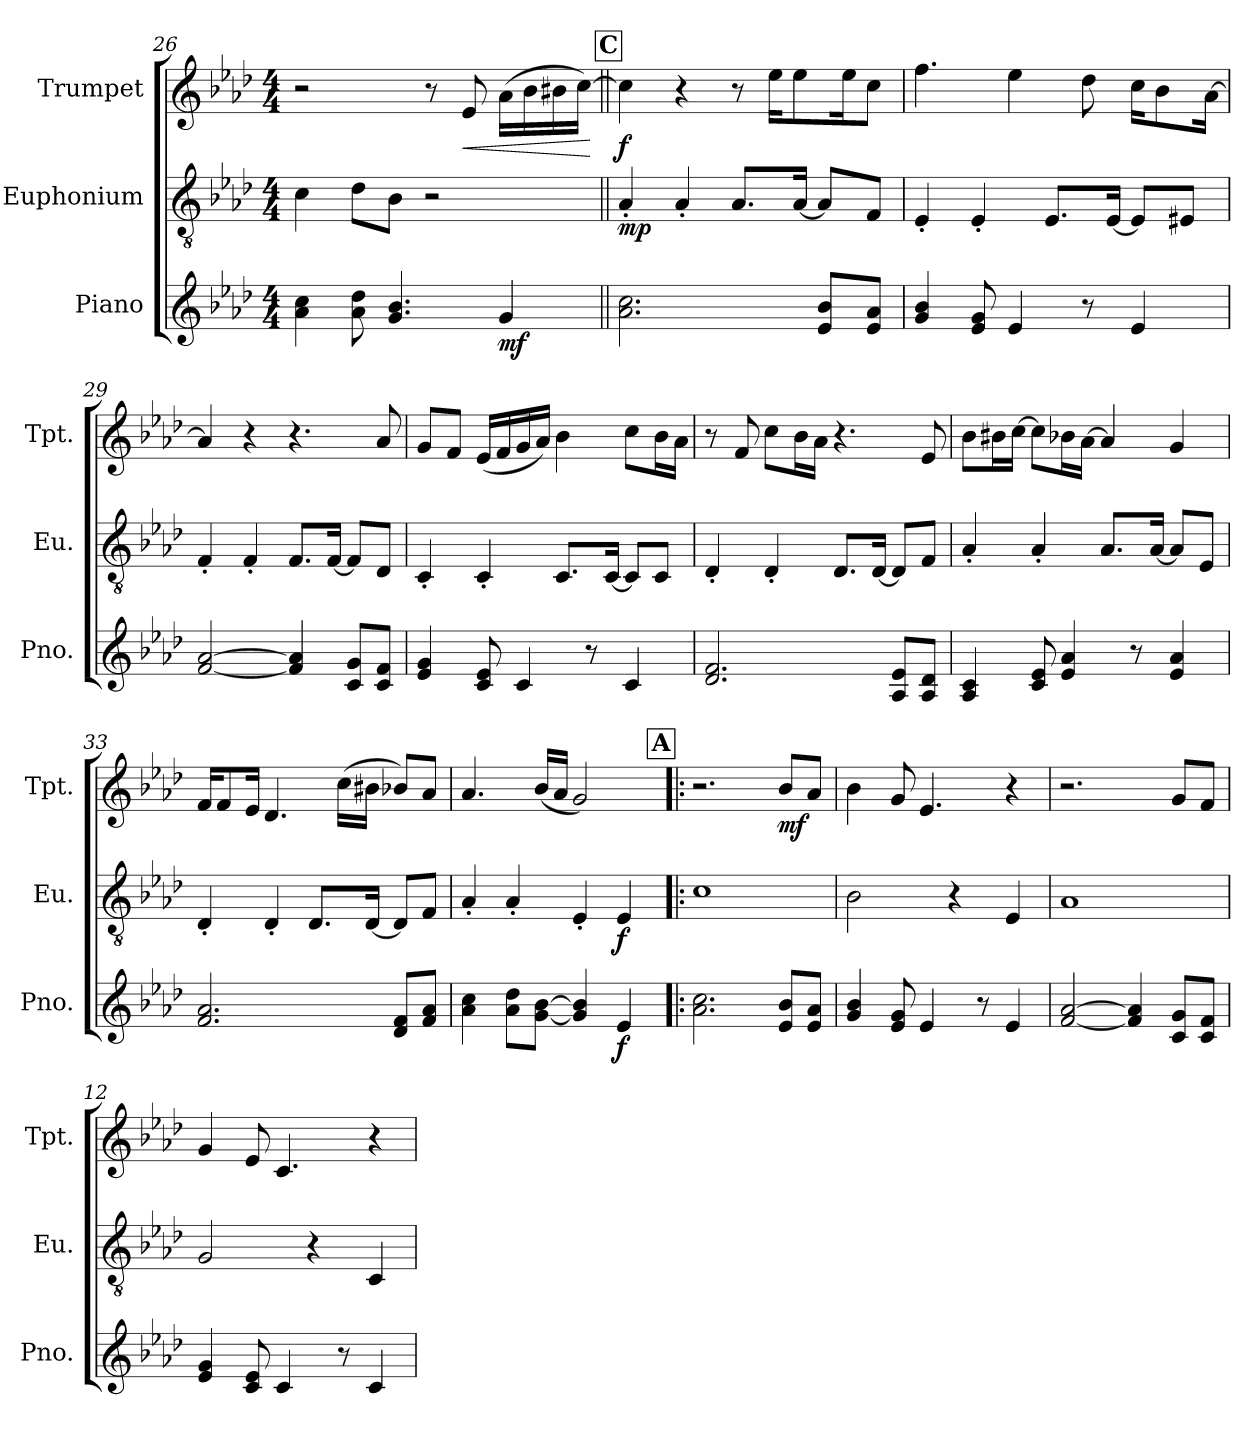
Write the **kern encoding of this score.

**kern	**dynam	**kern	**dynam	**kern	**dynam
*part3	*part3	*part2	*part2	*part1	*part1
*staff3	*staff3	*staff2	*staff2	*staff1	*staff1
*I"Piano	*	*I"Euphonium	*	*I"Trumpet	*
*I'Pno.	*	*I'Eu.	*	*I'Tpt.	*
*clefG2	*	*clefGv2	*	*clefG2	*
*	*	*ITrd1c2	*	*ITrd1c2	*
*k[b-e-a-d-]	*	*k[b-e-a-d-g-c-]	*	*k[b-e-a-d-g-c-]	*
*M4/4	*	*M4/4	*	*M4/4	*
=26	=26	=26	=26	=26	=26
4a- 4cc	.	4B-	.	2r	.
8a- 8dd-	.	8c-L	.	.	.
4.g 4.b-	.	8A-J	.	.	.
.	.	2r	.	8r	.
!	!	!	!	!	!LO:HP:b
.	.	.	.	8d-	<
!	!LO:DY:b	!	!	!	!
4g	mf	.	.	(>16g-LL	.
.	.	.	.	16a-	.
.	.	.	.	16a#X	.
.	.	.	.	[16b-JJ)	.
.	.	.	.	.	[
!!LO:REH:place=s1:a:B:fs=14:t=C
=27||	=27||	=27||	=27||	=27||	=27||
!	!	!	!LO:DY:b	!	!LO:DY:b
2.a- 2.cc	.	4G-'	mp	4b-]	f
.	.	4G-'	.	4r	.
.	.	8.G-L	.	8r	.
.	.	.	.	16dd-KL	.
.	.	[16G-Jk	.	8dd-	.
8e- 8b-L	.	8G-L]	.	.	.
.	.	.	.	16dd-K	.
8e- 8a-J	.	8E-J	.	8b-J	.
=28	=28	=28	=28	=28	=28
4g 4b-	.	4D-'	.	4.ee-	.
8e- 8g	.	4D-'	.	.	.
4e-	.	.	.	4dd-	.
.	.	8.D-L	.	.	.
8r	.	.	.	8cc-	.
.	.	[16D-Jk	.	.	.
4e-	.	8D-L]	.	16b-KL	.
.	.	.	.	8a-	.
.	.	8D#XJ	.	.	.
.	.	.	.	[16g-Jk	.
=29	=29	=29	=29	=29	=29
[2f [2a-	.	4E-'	.	4g-]	.
.	.	4E-'	.	4r	.
4f] 4a-]	.	8.E-L	.	4.r	.
.	.	[16E-Jk	.	.	.
8c 8gL	.	8E-L]	.	.	.
8c 8fJ	.	8C-J	.	8g-	.
=30	=30	=30	=30	=30	=30
4e- 4g	.	4BB-'	.	8fL	.
.	.	.	.	8e-J	.
8c 8e-	.	4BB-'	.	(<16d-LL	.
.	.	.	.	16e-	.
4c	.	.	.	16f	.
.	.	.	.	16g-JJ)	.
.	.	8.BB-L	.	4a-	.
8r	.	.	.	.	.
.	.	[16BB-Jk	.	.	.
4c	.	8BB-L]	.	8b-L	.
.	.	8BB-J	.	16a-L	.
.	.	.	.	16g-JJ	.
=31	=31	=31	=31	=31	=31
2.d- 2.f	.	4C-'	.	8r	.
.	.	.	.	8e-	.
.	.	4C-'	.	8b-L	.
.	.	.	.	16a-L	.
.	.	.	.	16g-JJ	.
.	.	8.C-L	.	4.r	.
.	.	[16C-Jk	.	.	.
8A- 8e-L	.	8C-L]	.	.	.
8A- 8d-J	.	8E-J	.	8d-	.
=32	=32	=32	=32	=32	=32
4A- 4c	.	4G-'	.	8a-L	.
.	.	.	.	16a#XL	.
.	.	.	.	[16b-JJ	.
8c 8e-	.	4G-'	.	8b-L]	.
4e- 4a-	.	.	.	16a-XL	.
.	.	.	.	[16g-JJ	.
.	.	8.G-L	.	4g-]	.
8r	.	.	.	.	.
.	.	[16G-Jk	.	.	.
4e- 4a-	.	8G-L]	.	4f	.
.	.	8D-J	.	.	.
=33	=33	=33	=33	=33	=33
2.f 2.a-	.	4C-'	.	16e-KL	.
.	.	.	.	8e-	.
.	.	.	.	16d-Jk	.
.	.	4C-'	.	4.c-	.
.	.	8.C-L	.	.	.
.	.	.	.	(>16b-LL	.
.	.	[16C-Jk	.	16a#XJJ	.
8d- 8fL	.	8C-L]	.	8a-XL)	.
8f 8a-J	.	8E-J	.	8g-J	.
=34	=34	=34	=34	=34	=34
4a- 4cc	.	4G-'	.	4.g-	.
8a- 8dd-L	.	4G-'	.	.	.
[8g [8b-J	.	.	.	(>16a-LL	.
.	.	.	.	16g-JJ	.
4g] 4b-]	.	4D-'	.	2f)	.
!	!LO:DY:b	!	!LO:DY:b	!	!
4e-	f	4D-	f	.	.
!!LO:REH:place=s1:a:B:fs=14:t=A
=9!|:	=9!|:	=9!|:	=9!|:	=9!|:	=9!|:
2.a- 2.cc	.	1B-	.	2.r	.
!	!	!	!	!	!LO:DY:b
8e- 8b-L	.	.	.	8a-L	mf
8e- 8a-J	.	.	.	8g-J	.
=10	=10	=10	=10	=10	=10
4g 4b-	.	2A-	.	4a-	.
8e- 8g	.	.	.	8f	.
4e-	.	.	.	4.d-	.
.	.	4r	.	.	.
8r	.	.	.	.	.
4e-	.	4D-	.	4r	.
=11	=11	=11	=11	=11	=11
[2f [2a-	.	1G-	.	2.r	.
4f] 4a-]	.	.	.	.	.
8c 8gL	.	.	.	8fL	.
8c 8fJ	.	.	.	8e-J	.
=12	=12	=12	=12	=12	=12
4e- 4g	.	2F	.	4f	.
8c 8e-	.	.	.	8d-	.
4c	.	.	.	4.B-	.
.	.	4r	.	.	.
8r	.	.	.	.	.
4c	.	4BB-	.	4r	.
=	=	=	=	=	=
*-	*-	*-	*-	*-	*-
